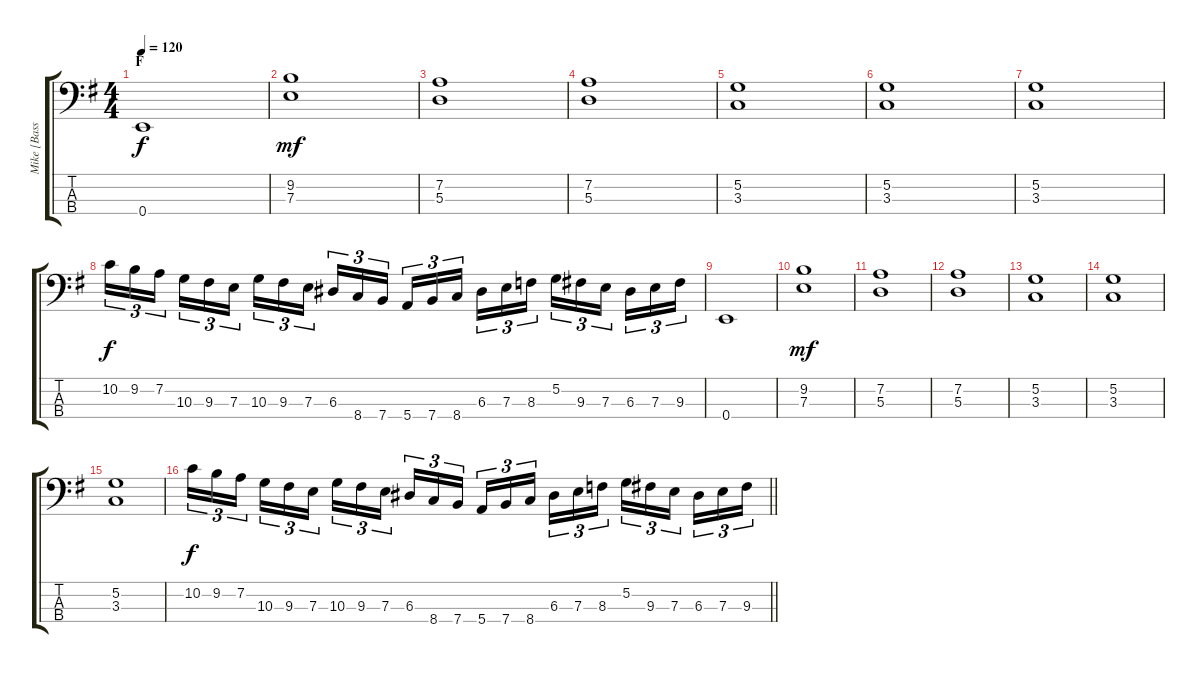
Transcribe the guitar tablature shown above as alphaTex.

\track ("Mike [Bass I]" "Mike [Bass") {instrument electricbassfinger}
\staff {score tabs}
\tuning (G2 D2 A1 E1) {hide}
\ts (4 4)
\section ("" "F")
\tempo 120
\clef f4
\ks g
0.4.1{dy f} |
(9.2 7.3).1{dy mf} |
(7.2 5.3).1 |
(7.2 5.3).1 |
(5.2 3.3).1 |
(5.2 3.3).1 |
(5.2 3.3).1 |
10.2.16{tu (3 2) dy f} 9.2.16{tu (3 2)} 7.2.16{tu (3 2) beam splitsecondary} 10.3.16{tu (3 2)} 9.3.16{tu (3 2)} 7.3.16{tu (3 2)} 10.3.16{tu (3 2)} 9.3.16{tu (3 2)} 7.3.16{tu (3 2) beam splitsecondary} 6.3.16{tu (3 2)} 8.4.16{tu (3 2)} 7.4.16{tu (3 2)} 5.4.16{tu (3 2)} 7.4.16{tu (3 2)} 8.4.16{tu (3 2) beam splitsecondary} 6.3.16{tu (3 2)} 7.3.16{tu (3 2)} 8.3.16{tu (3 2)} 5.2.16{tu (3 2)} 9.3.16{tu (3 2)} 7.3.16{tu (3 2) beam splitsecondary} 6.3.16{tu (3 2)} 7.3.16{tu (3 2)} 9.3.16{tu (3 2)} |
0.4.1 |
(9.2 7.3).1{dy mf} |
(7.2 5.3).1 |
(7.2 5.3).1 |
(5.2 3.3).1 |
(5.2 3.3).1 |
(5.2 3.3).1 |
\barLineRight lightlight
10.2.16{tu (3 2) dy f} 9.2.16{tu (3 2)} 7.2.16{tu (3 2) beam splitsecondary} 10.3.16{tu (3 2)} 9.3.16{tu (3 2)} 7.3.16{tu (3 2)} 10.3.16{tu (3 2)} 9.3.16{tu (3 2)} 7.3.16{tu (3 2) beam splitsecondary} 6.3.16{tu (3 2)} 8.4.16{tu (3 2)} 7.4.16{tu (3 2)} 5.4.16{tu (3 2)} 7.4.16{tu (3 2)} 8.4.16{tu (3 2) beam splitsecondary} 6.3.16{tu (3 2)} 7.3.16{tu (3 2)} 8.3.16{tu (3 2)} 5.2.16{tu (3 2)} 9.3.16{tu (3 2)} 7.3.16{tu (3 2) beam splitsecondary} 6.3.16{tu (3 2)} 7.3.16{tu (3 2)} 9.3.16{tu (3 2)}
